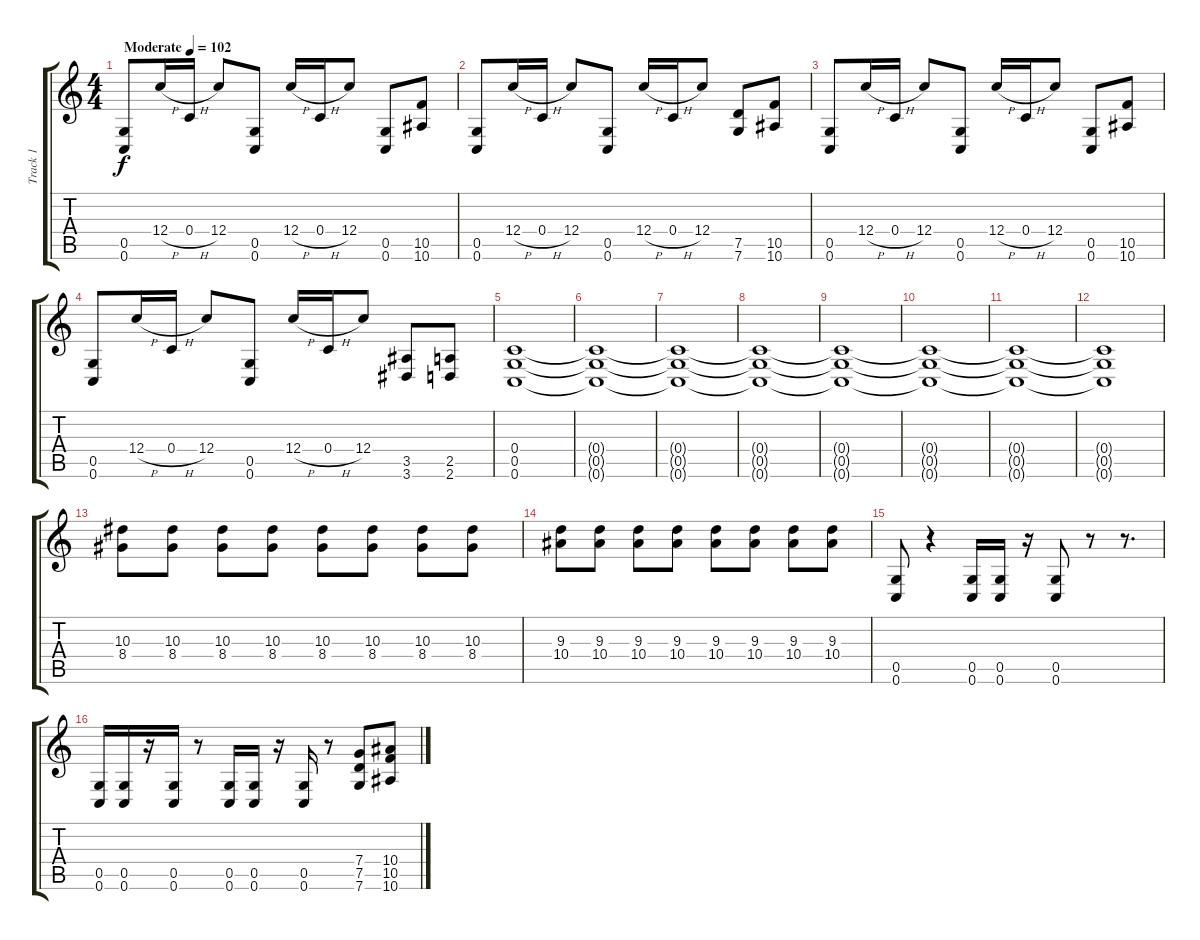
\track ("Track 1" "Track 1") {instrument distortionguitar}
\staff {score tabs}
\tuning (D4 A3 F3 C3 G2 C2) {hide}
\ts (4 4)
\tempo (102 "Moderate")
\clef g2
\ks c
(0.5 0.6).8{dy f instrument distortionguitar} 12.4{h}.16 0.4{h}.16 12.4.8 (0.5 0.6).8 12.4{h}.16 0.4{h}.16 12.4.8 (0.5 0.6).8 (10.5 10.6).8 |
(0.5 0.6).8 12.4{h}.16 0.4{h}.16 12.4.8 (0.5 0.6).8 12.4{h}.16 0.4{h}.16 12.4.8 (7.5 7.6).8 (10.5 10.6).8 |
(0.5 0.6).8 12.4{h}.16 0.4{h}.16 12.4.8 (0.5 0.6).8 12.4{h}.16 0.4{h}.16 12.4.8 (0.5 0.6).8 (10.5 10.6).8 |
(0.5 0.6).8 12.4{h}.16 0.4{h}.16 12.4.8 (0.5 0.6).8 12.4{h}.16 0.4{h}.16 12.4.8 (3.5 3.6).8 (2.5 2.6).8 |
(0.4 0.5 0.6).1{volume 6} |
(0.4{t} 0.5{t} 0.6{t}).1 |
(0.4{t} 0.5{t} 0.6{t}).1 |
(0.4{t} 0.5{t} 0.6{t}).1 |
(0.4{t} 0.5{t} 0.6{t}).1{volume 0} |
(0.4{t} 0.5{t} 0.6{t}).1 |
(0.4{t} 0.5{t} 0.6{t}).1 |
(0.4{t} 0.5{t} 0.6{t}).1 |
(10.3 8.4).8{volume 13} (10.3 8.4).8 (10.3 8.4).8 (10.3 8.4).8 (10.3 8.4).8 (10.3 8.4).8 (10.3 8.4).8 (10.3 8.4).8 |
(9.3 10.4).8 (9.3 10.4).8 (9.3 10.4).8 (9.3 10.4).8 (9.3 10.4).8 (9.3 10.4).8 (9.3 10.4).8 (9.3 10.4).8 |
(0.5 0.6).8 r.4 (0.5 0.6).16 (0.5 0.6).16 r.16 (0.5 0.6).8 r.8 r.8{d} |
(0.5 0.6).16 (0.5 0.6).16 r.16 (0.5 0.6).16 r.8 (0.5 0.6).16 (0.5 0.6).16 r.16 (0.5 0.6).16 r.8 (7.4 7.5 7.6).8 (10.4 10.5 10.6).8
